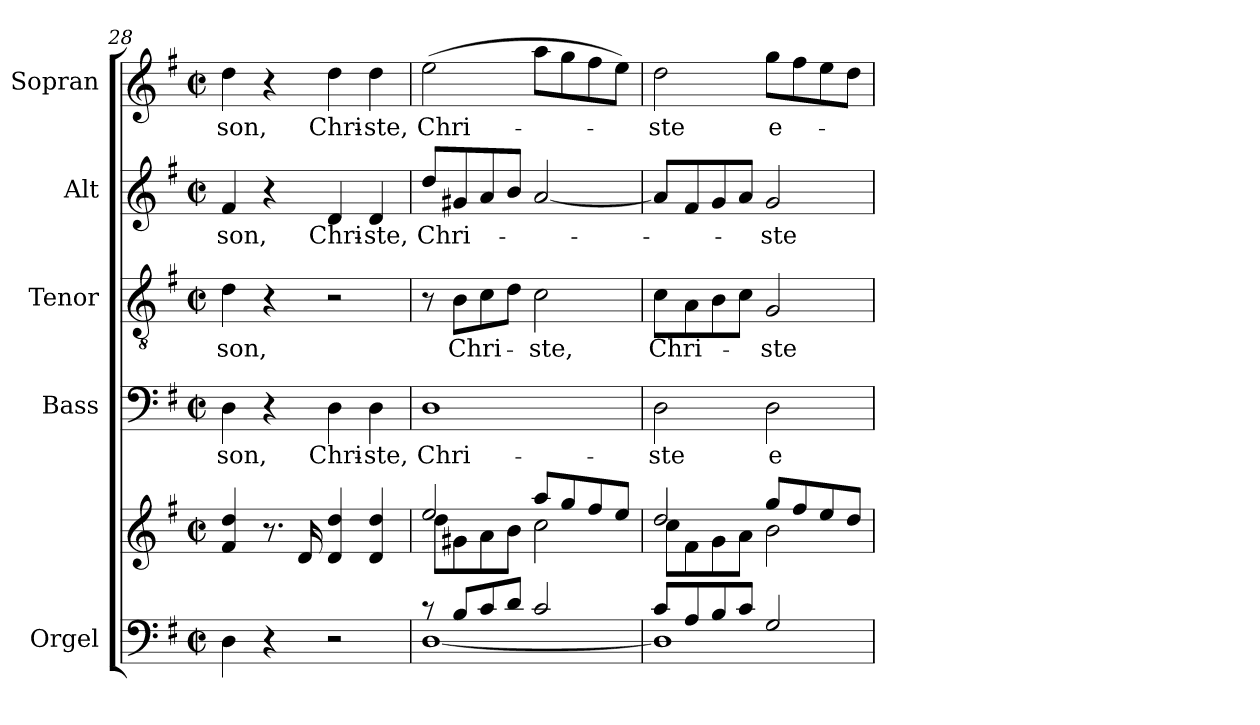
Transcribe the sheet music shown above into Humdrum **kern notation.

**kern	**kern	**kern	**text	**kern	**text	**kern	**text	**kern	**text
*part5	*part5	*part4	*part4	*part3	*part3	*part2	*part2	*part1	*part1
*staff6	*staff5	*staff4	*staff4	*staff3	*staff3	*staff2	*staff2	*staff1	*staff1
*I"Orgel	*	*I"Bass	*	*I"Tenor	*	*I"Alt	*	*I"Sopran	*
*I'Org.	*	*I'B	*	*I'T	*	*I'A	*	*I'S	*
*clefF4	*clefG2	*clefF4	*	*clefGv2	*	*clefG2	*	*clefG2	*
*k[f#]	*k[f#]	*k[f#]	*	*k[f#]	*	*k[f#]	*	*k[f#]	*
*G:	*G:	*G:	*	*G:	*	*G:	*	*G:	*
*M2/2	*M2/2	*M2/2	*	*M2/2	*	*M2/2	*	*M2/2	*
*met(c|)	*met(c|)	*met(c|)	*	*met(c|)	*	*met(c|)	*	*met(c|)	*
=28	=28	=28	=28	=28	=28	=28	=28	=28	=28
!	!	!	!LO:LY:b	!	!LO:LY:b	!	!LO:LY:b	!	!LO:LY:b
4D\	4f#/ 4dd/	4D\	-son,	4d\	-son,	4f#/	-son,	4dd\	-son,
4r	8.r	4r	.	4r	.	4r	.	4r	.
.	16d/	.	.	.	.	.	.	.	.
!	!	!	!LO:LY:b	!	!	!	!LO:LY:b	!	!LO:LY:b
2r	4d/ 4dd/	4D\	Chri-	2r	.	4d/	Chri-	4dd\	Chri-
!	!	!	!LO:LY:b	!	!	!	!LO:LY:b	!	!LO:LY:b
.	4d/ 4dd/	4D\	-ste,	.	.	4d/	-ste,	4dd\	-ste,
=29	=29	=29	=29	=29	=29	=29	=29	=29	=29
*^	*^	*	*	*	*	*	*	*	*
!	!	!	!	!	!LO:LY:b	!	!	!	!LO:LY:b	!	!LO:LY:b
8rc	[<1D	2ee/	8dd\L	1D	Chri-	8r	.	8dd/L	Chri-	(>2ee\	Chri-
!	!	!	!	!	!	!	!LO:LY:b	!	!	!	!
8B/L	.	.	8g#X\	.	.	8B\L	Chri-	8g#X/	.	.	.
8c/	.	.	8a\	.	.	8c\	.	8a/	.	.	.
8d/J	.	.	8b\J	.	.	8d\J	.	8b/J	.	.	.
!	!	!	!	!	!	!	!LO:LY:b	!	!	!	!
2c/	.	8aa/L	2cc\	.	.	2c\	-ste,	[2a/	.	8aa\L	.
.	.	8gg/	.	.	.	.	.	.	.	8gg\	.
.	.	8ff#/	.	.	.	.	.	.	.	8ff#\	.
.	.	8ee/J	.	.	.	.	.	.	.	8ee\J)	.
=30	=30	=30	=30	=30	=30	=30	=30	=30	=30	=30	=30
!	!	!	!	!	!LO:LY:b	!	!LO:LY:b	!	!	!	!LO:LY:b
8c/L	1D]	2dd/	8cc\L	2D\	-ste	8c\L	Chri-	8a/L]	.	2dd\	-ste
8A/	.	.	8f#\	.	.	8A\	.	8f#/	.	.	.
8B/	.	.	8g\	.	.	8B\	.	8g/	.	.	.
8c/J	.	.	8a\J	.	.	8c\J	.	8a/J	.	.	.
!	!	!	!	!	!LO:LY:b	!	!LO:LY:b	!	!LO:LY:b	!	!LO:LY:b
2G/	.	8gg/L	2b\	2D\	e-	2G/	-ste	2g/	-ste	8gg\L	e-
.	.	8ff#/	.	.	.	.	.	.	.	8ff#\	.
.	.	8ee/	.	.	.	.	.	.	.	8ee\	.
.	.	8dd/J	.	.	.	.	.	.	.	8dd\J	.
*v	*v	*	*	*	*	*	*	*	*	*	*
*	*v	*v	*	*	*	*	*	*	*	*
=	=	=	=	=	=	=	=	=	=
*-	*-	*-	*-	*-	*-	*-	*-	*-	*-
